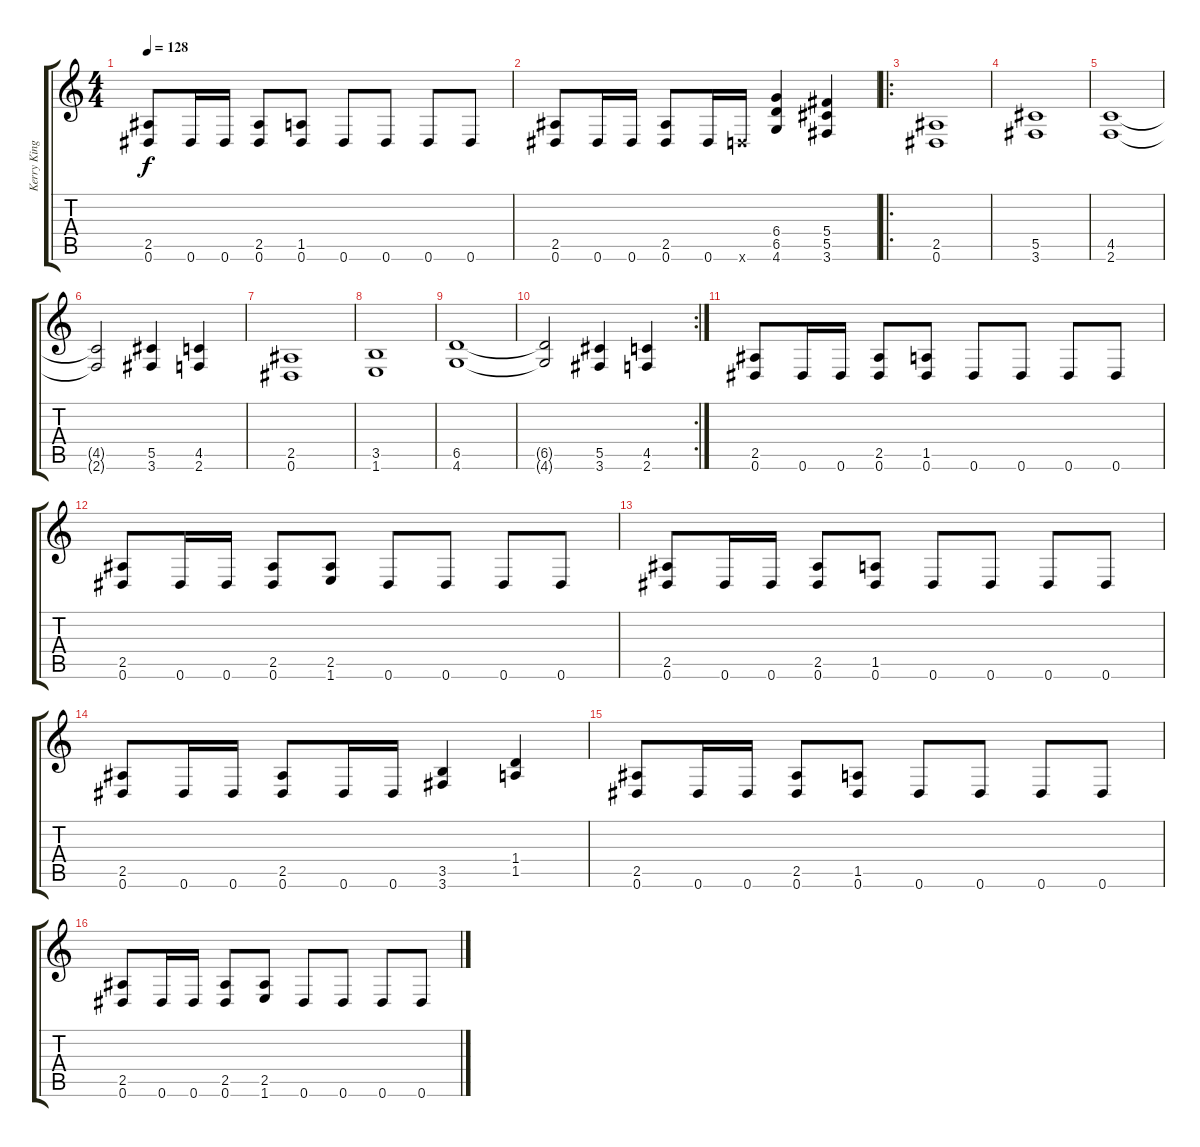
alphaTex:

\track ("Kerry King" "Kerry King") {instrument distortionguitar}
\staff {score tabs}
\tuning (Eb4 Bb3 Gb3 Db3 Ab2 Eb2) {hide}
\ts (4 4)
\tempo 128
\clef g2
\ks c
(2.5 0.6).8{dy f} 0.6.16 0.6.16 (2.5 0.6).8 (1.5 0.6).8 0.6.8 0.6.8 0.6.8 0.6.8 |
(2.5 0.6).8 0.6.16 0.6.16 (2.5 0.6).8 0.6.16 -1.6{x}.16 (6.4 6.5 4.6).4 (5.4 5.5 3.6).4 |
\ro
(2.5 0.6).1 |
(5.5 3.6).1 |
(4.5 2.6).1 |
(4.5{t} 2.6{t}).2 (5.5 3.6).4 (4.5 2.6).4 |
(2.5 0.6).1 |
(3.5 1.6).1 |
(6.5 4.6).1 |
\rc 2
(6.5{t} 4.6{t}).2 (5.5 3.6).4 (4.5 2.6).4 |
(2.5 0.6).8 0.6.16 0.6.16 (2.5 0.6).8 (1.5 0.6).8 0.6.8 0.6.8 0.6.8 0.6.8 |
(2.5 0.6).8 0.6.16 0.6.16 (2.5 0.6).8 (2.5 1.6).8 0.6.8 0.6.8 0.6.8 0.6.8 |
(2.5 0.6).8 0.6.16 0.6.16 (2.5 0.6).8 (1.5 0.6).8 0.6.8 0.6.8 0.6.8 0.6.8 |
(2.5 0.6).8 0.6.16 0.6.16 (2.5 0.6).8 0.6.16 0.6.16 (3.5 3.6).4 (1.4 1.5).4 |
(2.5 0.6).8 0.6.16 0.6.16 (2.5 0.6).8 (1.5 0.6).8 0.6.8 0.6.8 0.6.8 0.6.8 |
(2.5 0.6).8 0.6.16 0.6.16 (2.5 0.6).8 (2.5 1.6).8 0.6.8 0.6.8 0.6.8 0.6.8
